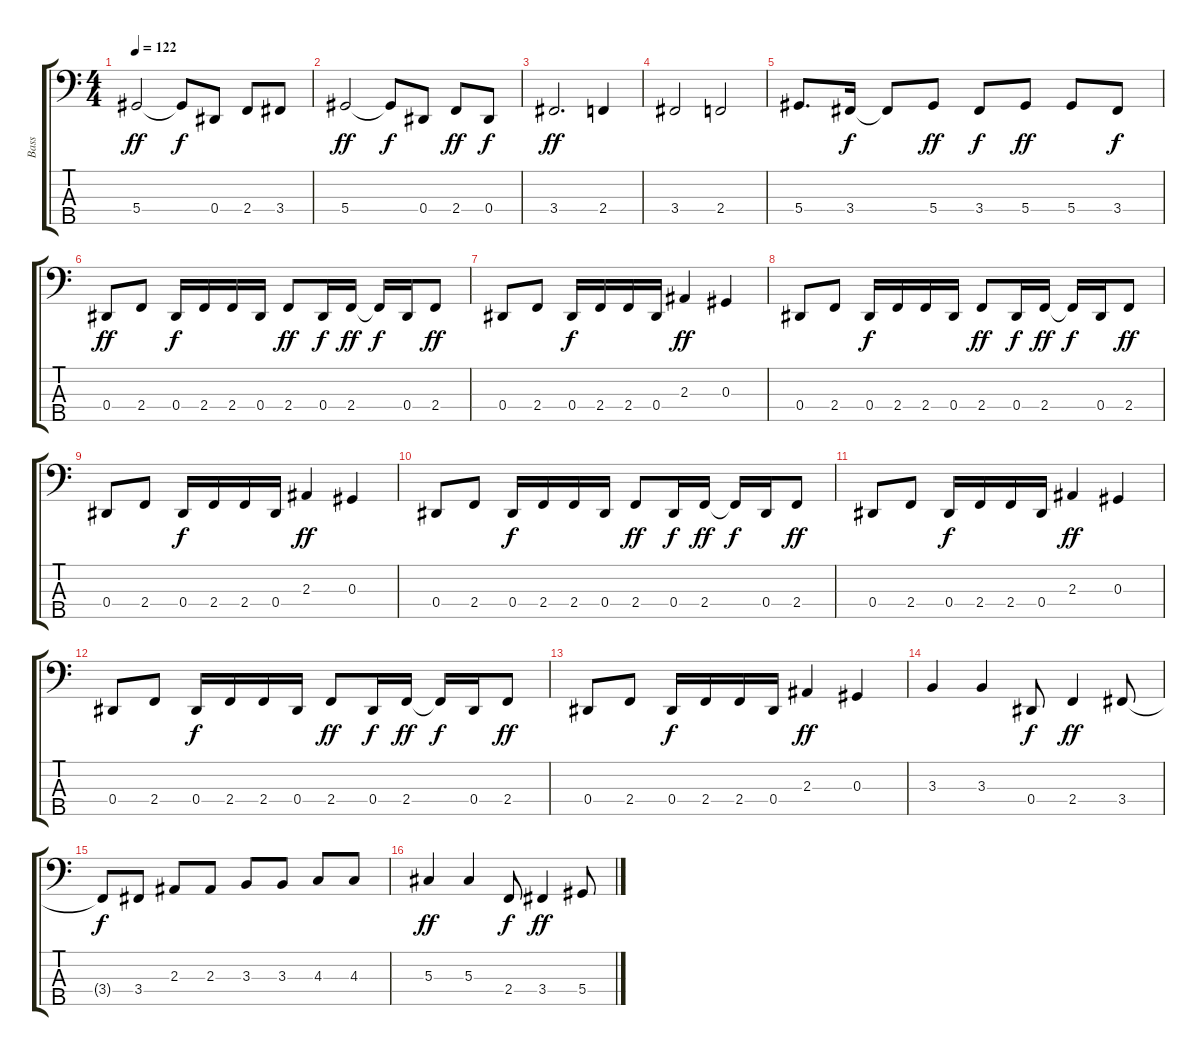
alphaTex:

\track ("Bass" "Bass") {instrument electricbassfinger}
\staff {score tabs}
\tuning (Gb2 Db2 Ab1 Eb1 Bb0) {hide}
\ts (4 4)
\tempo 122
\clef f4
\ks c
5.4.2{dy ff} 5.4{t}.8{dy f} 0.4.8 2.4.8 3.4.8 |
5.4.2{dy ff} 5.4{t}.8{dy f} 0.4.8 2.4.8{dy ff} 0.4.8{dy f} |
3.4.2{d dy ff} 2.4.4 |
3.4.2 2.4.2 |
5.4.8{d} 3.4.16{dy f} 3.4{t}.8 5.4.8{dy ff} 3.4.8{dy f} 5.4.8{dy ff} 5.4.8 3.4.8{dy f} |
0.4.8{dy ff} 2.4.8 0.4.16{dy f} 2.4.16 2.4.16 0.4.16 2.4.8{dy ff} 0.4.16{dy f} 2.4.16{dy ff} 2.4{t}.16{dy f} 0.4.16 2.4.8{dy ff} |
0.4.8 2.4.8 0.4.16{dy f} 2.4.16 2.4.16 0.4.16 2.3.4{dy ff} 0.3.4 |
0.4.8 2.4.8 0.4.16{dy f} 2.4.16 2.4.16 0.4.16 2.4.8{dy ff} 0.4.16{dy f} 2.4.16{dy ff} 2.4{t}.16{dy f} 0.4.16 2.4.8{dy ff} |
0.4.8 2.4.8 0.4.16{dy f} 2.4.16 2.4.16 0.4.16 2.3.4{dy ff} 0.3.4 |
0.4.8 2.4.8 0.4.16{dy f} 2.4.16 2.4.16 0.4.16 2.4.8{dy ff} 0.4.16{dy f} 2.4.16{dy ff} 2.4{t}.16{dy f} 0.4.16 2.4.8{dy ff} |
0.4.8 2.4.8 0.4.16{dy f} 2.4.16 2.4.16 0.4.16 2.3.4{dy ff} 0.3.4 |
0.4.8 2.4.8 0.4.16{dy f} 2.4.16 2.4.16 0.4.16 2.4.8{dy ff} 0.4.16{dy f} 2.4.16{dy ff} 2.4{t}.16{dy f} 0.4.16 2.4.8{dy ff} |
0.4.8 2.4.8 0.4.16{dy f} 2.4.16 2.4.16 0.4.16 2.3.4{dy ff} 0.3.4 |
3.3.4 3.3.4 0.4.8{dy f} 2.4.4{dy ff} 3.4.8 |
3.4{t}.8{dy f} 3.4.8 2.3.8 2.3.8 3.3.8 3.3.8 4.3.8 4.3.8 |
5.3.4{dy ff} 5.3.4 2.4.8{dy f} 3.4.4{dy ff} 5.4.8
